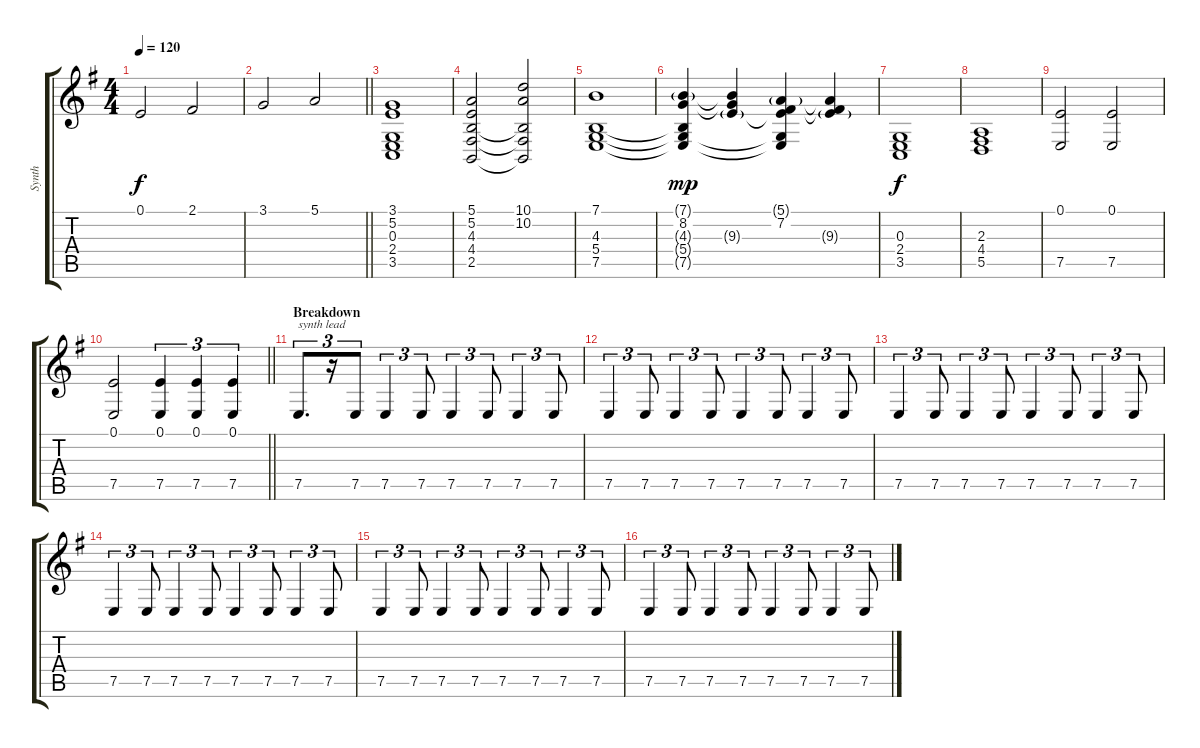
\track ("Synth" "Synth") {instrument acousticgrandpiano}
\staff {score tabs}
\tuning (E4 B3 G3 D3 A2 E2) {hide}
\ts (4 4)
\tempo 120
\clef g2
\ks eminor
0.1.2{dy f} 2.1.2 |
\barLineRight lightlight
3.1.2 5.1.2 |
(3.1 5.2 0.3 2.4 3.5).1 |
(5.1 5.2 4.3 4.4 2.5).2 (10.1 10.2 4.3{t} 4.4{t} 2.5{t}).2 |
(7.1 4.3 5.4 7.5).1 |
(7.1{g} 8.2 4.3{t} 5.4{t} 7.5{t}).4{dy mp} (7.1{t} 8.2{t} 9.3{g}).4 (5.1{g} 7.2 9.3{t} 5.4{t} 7.5{t}).4 (5.1{t} 7.2{t} 9.3{g}).4 |
(0.3 2.4 3.5).1{dy f} |
(2.3 4.4 5.5).1 |
(0.1 7.5).2 (0.1 7.5).2 |
\barLineRight lightlight
(0.1 7.5).2 (0.1 7.5).4{tu (3 2)} (0.1 7.5).4{tu (3 2)} (0.1 7.5).4{tu (3 2)} |
\section ("" "Breakdown")
7.5.8{d tu (3 2) txt "synth lead" instrument lead8bassandlead} r.16{tu (3 2)} 7.5.8{tu (3 2)} 7.5.4{tu (3 2)} 7.5.8{tu (3 2)} 7.5.4{tu (3 2)} 7.5.8{tu (3 2)} 7.5.4{tu (3 2)} 7.5.8{tu (3 2)} |
7.5.4{tu (3 2)} 7.5.8{tu (3 2)} 7.5.4{tu (3 2)} 7.5.8{tu (3 2)} 7.5.4{tu (3 2)} 7.5.8{tu (3 2)} 7.5.4{tu (3 2)} 7.5.8{tu (3 2)} |
7.5.4{tu (3 2)} 7.5.8{tu (3 2)} 7.5.4{tu (3 2)} 7.5.8{tu (3 2)} 7.5.4{tu (3 2)} 7.5.8{tu (3 2)} 7.5.4{tu (3 2)} 7.5.8{tu (3 2)} |
7.5.4{tu (3 2)} 7.5.8{tu (3 2)} 7.5.4{tu (3 2)} 7.5.8{tu (3 2)} 7.5.4{tu (3 2)} 7.5.8{tu (3 2)} 7.5.4{tu (3 2)} 7.5.8{tu (3 2)} |
7.5.4{tu (3 2)} 7.5.8{tu (3 2)} 7.5.4{tu (3 2)} 7.5.8{tu (3 2)} 7.5.4{tu (3 2)} 7.5.8{tu (3 2)} 7.5.4{tu (3 2)} 7.5.8{tu (3 2)} |
7.5.4{tu (3 2)} 7.5.8{tu (3 2)} 7.5.4{tu (3 2)} 7.5.8{tu (3 2)} 7.5.4{tu (3 2)} 7.5.8{tu (3 2)} 7.5.4{tu (3 2)} 7.5.8{tu (3 2)}
